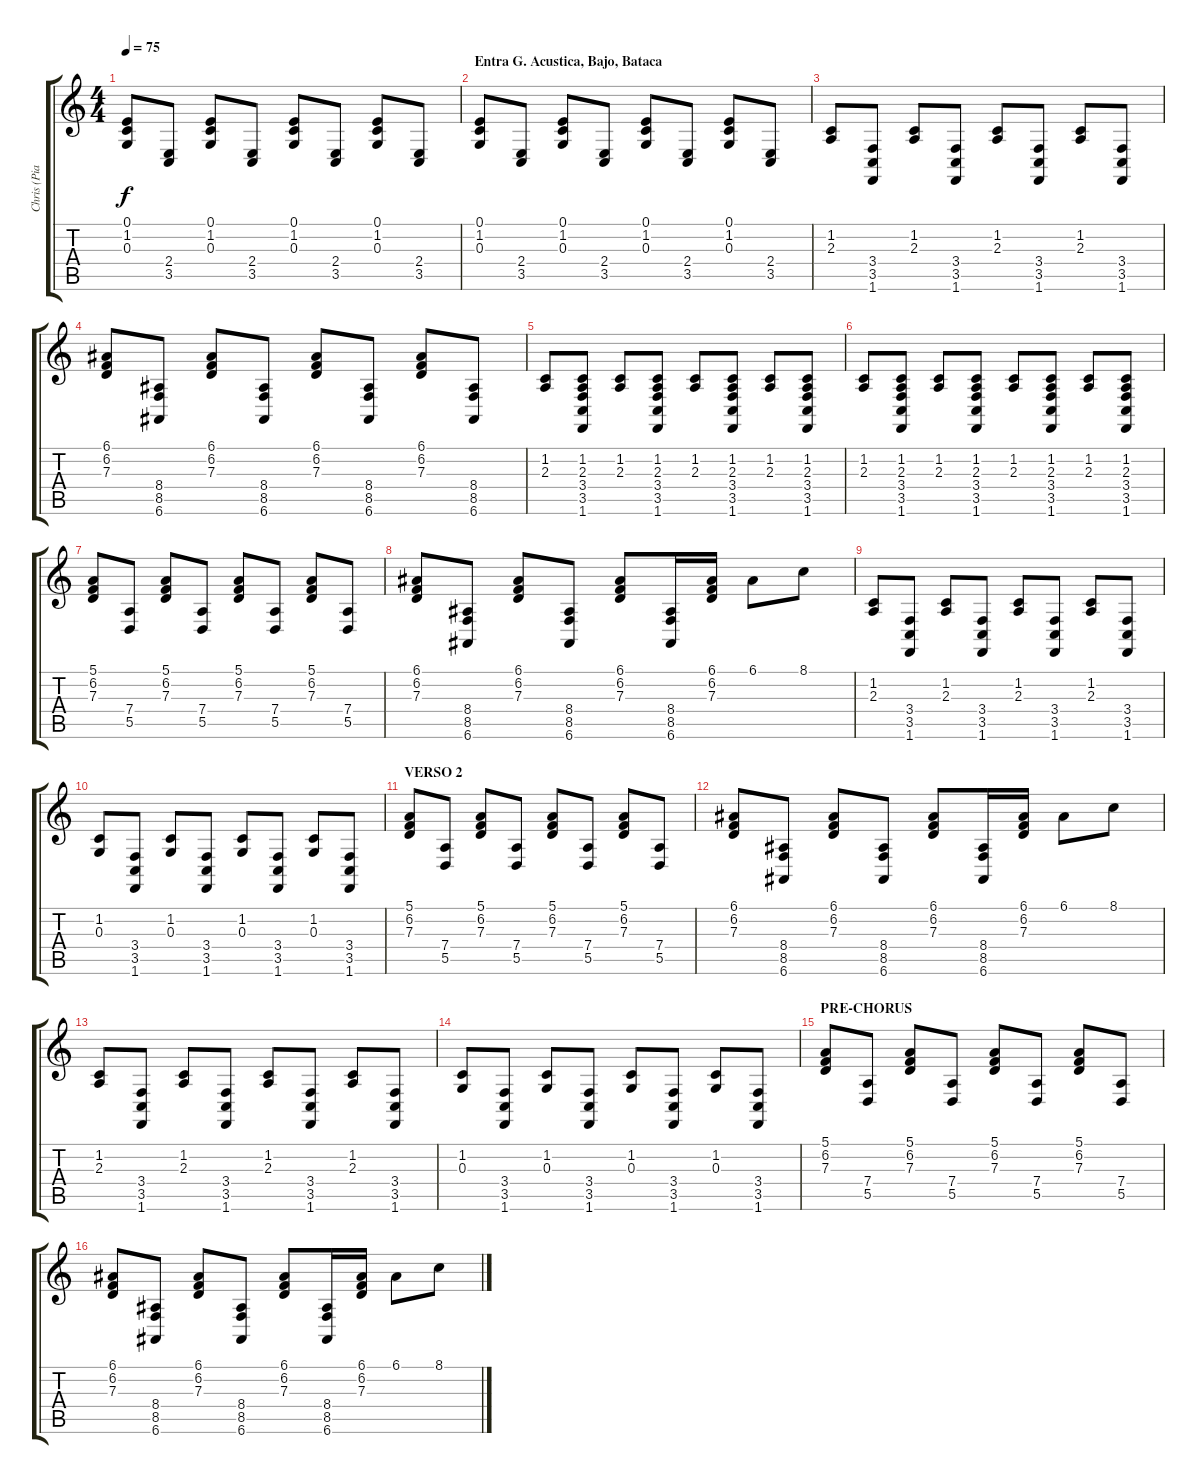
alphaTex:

\track ("Chris (Piano II)" "Chris (Pia") {instrument acousticgrandpiano}
\staff {score tabs}
\tuning (E4 B3 G3 D3 A2 E2) {hide}
\ts (4 4)
\tempo 75
\clef g2
\ks c
(0.1 1.2 0.3).8{dy f} (2.4 3.5).8 (0.1 1.2 0.3).8 (2.4 3.5).8 (0.1 1.2 0.3).8 (2.4 3.5).8 (0.1 1.2 0.3).8 (2.4 3.5).8 |
\section ("" "Entra G. Acustica, Bajo, Bataca")
(0.1 1.2 0.3).8 (2.4 3.5).8 (0.1 1.2 0.3).8 (2.4 3.5).8 (0.1 1.2 0.3).8 (2.4 3.5).8 (0.1 1.2 0.3).8 (2.4 3.5).8 |
(1.2 2.3).8 (3.4 3.5 1.6).8 (1.2 2.3).8 (3.4 3.5 1.6).8 (1.2 2.3).8 (3.4 3.5 1.6).8 (1.2 2.3).8 (3.4 3.5 1.6).8 |
(6.1 6.2 7.3).8 (8.4 8.5 6.6).8 (6.1 6.2 7.3).8 (8.4 8.5 6.6).8 (6.1 6.2 7.3).8 (8.4 8.5 6.6).8 (6.1 6.2 7.3).8 (8.4 8.5 6.6).8 |
(1.2 2.3).8 (1.2 2.3 3.4 3.5 1.6).8 (1.2 2.3).8 (1.2 2.3 3.4 3.5 1.6).8 (1.2 2.3).8 (1.2 2.3 3.4 3.5 1.6).8 (1.2 2.3).8 (1.2 2.3 3.4 3.5 1.6).8 |
(1.2 2.3).8 (1.2 2.3 3.4 3.5 1.6).8 (1.2 2.3).8 (1.2 2.3 3.4 3.5 1.6).8 (1.2 2.3).8 (1.2 2.3 3.4 3.5 1.6).8 (1.2 2.3).8 (1.2 2.3 3.4 3.5 1.6).8 |
(5.1 6.2 7.3).8 (7.4 5.5).8 (5.1 6.2 7.3).8 (7.4 5.5).8 (5.1 6.2 7.3).8 (7.4 5.5).8 (5.1 6.2 7.3).8 (7.4 5.5).8 |
(6.1 6.2 7.3).8 (8.4 8.5 6.6).8 (6.1 6.2 7.3).8 (8.4 8.5 6.6).8 (6.1 6.2 7.3).8 (8.4 8.5 6.6).16 (6.1 6.2 7.3).16 6.1.8 8.1.8 |
(1.2 2.3).8 (3.4 3.5 1.6).8 (1.2 2.3).8 (3.4 3.5 1.6).8 (1.2 2.3).8 (3.4 3.5 1.6).8 (1.2 2.3).8 (3.4 3.5 1.6).8 |
(1.2 0.3).8 (3.4 3.5 1.6).8 (1.2 0.3).8 (3.4 3.5 1.6).8 (1.2 0.3).8 (3.4 3.5 1.6).8 (1.2 0.3).8 (3.4 3.5 1.6).8 |
\section ("" "VERSO 2")
(5.1 6.2 7.3).8 (7.4 5.5).8 (5.1 6.2 7.3).8 (7.4 5.5).8 (5.1 6.2 7.3).8 (7.4 5.5).8 (5.1 6.2 7.3).8 (7.4 5.5).8 |
(6.1 6.2 7.3).8 (8.4 8.5 6.6).8 (6.1 6.2 7.3).8 (8.4 8.5 6.6).8 (6.1 6.2 7.3).8 (8.4 8.5 6.6).16 (6.1 6.2 7.3).16 6.1.8 8.1.8 |
(1.2 2.3).8 (3.4 3.5 1.6).8 (1.2 2.3).8 (3.4 3.5 1.6).8 (1.2 2.3).8 (3.4 3.5 1.6).8 (1.2 2.3).8 (3.4 3.5 1.6).8 |
(1.2 0.3).8 (3.4 3.5 1.6).8 (1.2 0.3).8 (3.4 3.5 1.6).8 (1.2 0.3).8 (3.4 3.5 1.6).8 (1.2 0.3).8 (3.4 3.5 1.6).8 |
\section ("" "PRE-CHORUS")
(5.1 6.2 7.3).8 (7.4 5.5).8 (5.1 6.2 7.3).8 (7.4 5.5).8 (5.1 6.2 7.3).8 (7.4 5.5).8 (5.1 6.2 7.3).8 (7.4 5.5).8 |
(6.1 6.2 7.3).8 (8.4 8.5 6.6).8 (6.1 6.2 7.3).8 (8.4 8.5 6.6).8 (6.1 6.2 7.3).8 (8.4 8.5 6.6).16 (6.1 6.2 7.3).16 6.1.8 8.1.8
